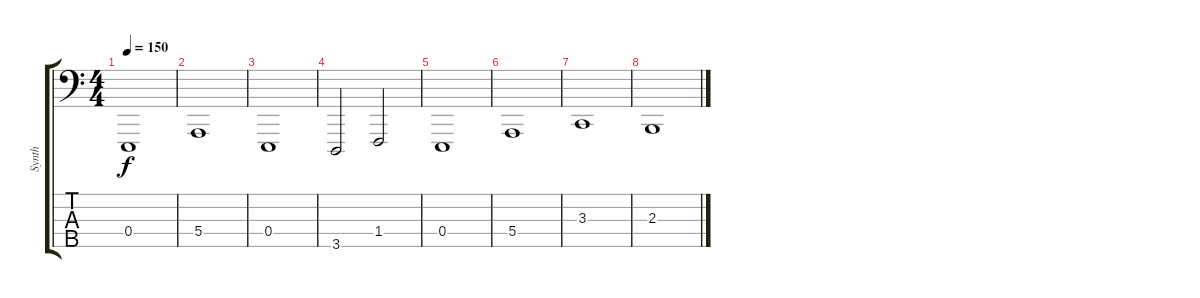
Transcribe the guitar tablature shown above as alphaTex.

\track ("Synth" "Synth") {instrument stringensemble1}
\staff {score tabs}
\tuning (G2 D2 A1 E1 B0) {hide}
\ts (4 4)
\tempo 150
\clef f4
\ks c
0.4.1{dy f volume 12 instrument ocarina} |
5.4.1 |
0.4.1{volume 8} |
3.5.2 1.4.2 |
0.4.1{volume 6} |
5.4.1 |
3.3.1{volume 0} |
2.3.1
